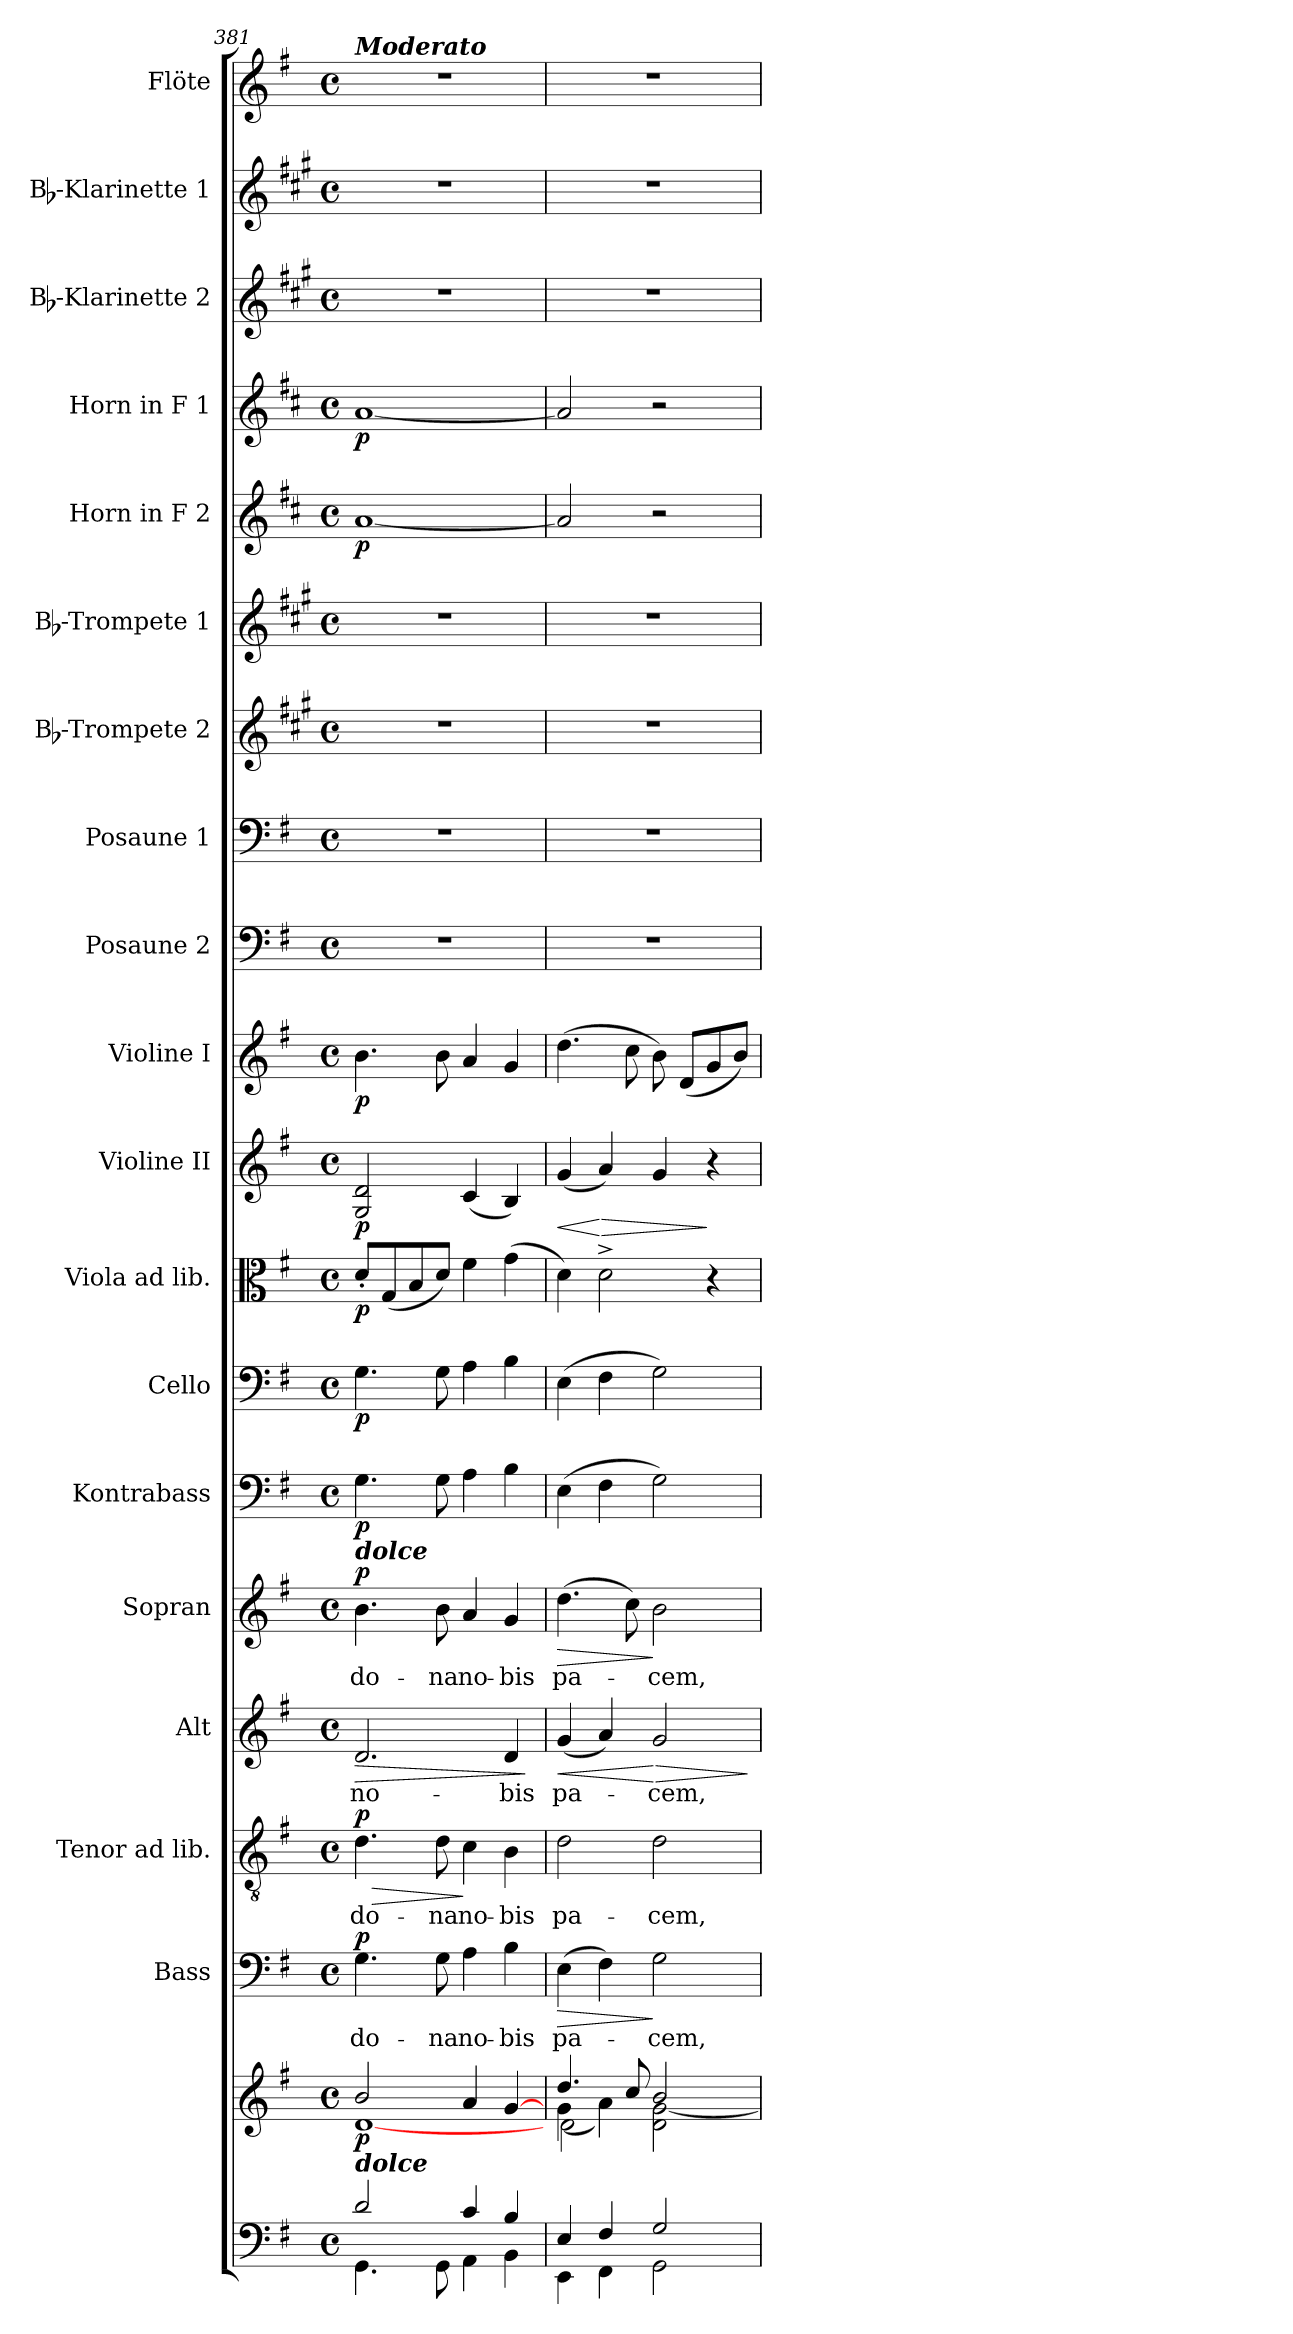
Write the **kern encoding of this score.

**kern	**kern	**dynam	**kern	**text	**dynam	**kern	**text	**dynam	**kern	**text	**dynam	**kern	**text	**dynam	**kern	**dynam	**kern	**dynam	**kern	**dynam	**kern	**dynam	**kern	**dynam	**kern	**kern	**kern	**kern	**kern	**dynam	**kern	**dynam	**kern	**kern	**kern
*part19	*part19	*part19	*part18	*part18	*part18	*part17	*part17	*part17	*part16	*part16	*part16	*part15	*part15	*part15	*part14	*part14	*part13	*part13	*part12	*part12	*part11	*part11	*part10	*part10	*part9	*part8	*part7	*part6	*part5	*part5	*part4	*part4	*part3	*part2	*part1
*staff20	*staff19	*staff19/20	*staff18	*staff18	*staff18	*staff17	*staff17	*staff17	*staff16	*staff16	*staff16	*staff15	*staff15	*staff15	*staff14	*staff14	*staff13	*staff13	*staff12	*staff12	*staff11	*staff11	*staff10	*staff10	*staff9	*staff8	*staff7	*staff6	*staff5	*staff5	*staff4	*staff4	*staff3	*staff2	*staff1
*	*	*	*I"Bass	*	*	*I"Tenor ad lib.	*	*	*I"Alt	*	*	*I"Sopran	*	*	*I"Kontrabass	*	*I"Cello	*	*I"Viola ad lib.	*	*I"Violine II	*	*I"Violine I	*	*I"Posaune 2	*I"Posaune 1	*I"Bb-Trompete 2	*I"Bb-Trompete 1	*I"Horn in F 2	*	*I"Horn in F 1	*	*I"Bb-Klarinette 2	*I"Bb-Klarinette 1	*I"Flöte
*	*	*	*I'B.	*	*	*I'T.	*	*	*I'A.	*	*	*I'S.	*	*	*I'Kb.	*	*	*	*I'Vla.	*	*I'Vl. II	*	*I'Vl. I	*	*I'Pos. 2	*I'Pos. 1	*I'Bb Trp. 2	*I'Bb Trp. 1	*	*	*	*	*I'Bb Kl. 2	*I'Bb Kl. 1	*I'Fl.
!!LO:PB:g=z
*clefF4	*clefG2	*	*clefF4	*	*	*clefGv2	*	*	*clefG2	*	*	*clefG2	*	*	*clefF4	*	*clefF4	*	*clefC3	*	*clefG2	*	*clefG2	*	*clefF4	*clefF4	*clefG2	*clefG2	*clefG2	*	*clefG2	*	*clefG2	*clefG2	*clefG2
*	*	*	*	*	*	*	*	*	*	*	*	*	*	*	*ITrd7c12	*	*	*	*	*	*	*	*	*	*	*	*ITrd1c2	*ITrd1c2	*ITrd4c7	*	*ITrd4c7	*	*ITrd1c2	*ITrd1c2	*
*k[f#]	*k[f#]	*	*k[f#]	*	*	*k[f#]	*	*	*k[f#]	*	*	*k[f#]	*	*	*k[f#]	*	*k[f#]	*	*k[f#]	*	*k[f#]	*	*k[f#]	*	*k[f#]	*k[f#]	*k[f#]	*k[f#]	*k[f#]	*	*k[f#]	*	*k[f#]	*k[f#]	*k[f#]
*G:	*G:	*	*G:	*	*	*G:	*	*	*G:	*	*	*G:	*	*	*G:	*	*G:	*	*G:	*	*G:	*	*G:	*	*G:	*G:	*G:	*G:	*G:	*	*G:	*	*G:	*G:	*G:
*M4/4	*M4/4	*	*M4/4	*	*	*M4/4	*	*	*M4/4	*	*	*M4/4	*	*	*M4/4	*	*M4/4	*	*M4/4	*	*M4/4	*	*M4/4	*	*M4/4	*M4/4	*M4/4	*M4/4	*M4/4	*	*M4/4	*	*M4/4	*M4/4	*M4/4
*met(c)	*met(c)	*	*met(c)	*	*	*met(c)	*	*	*met(c)	*	*	*met(c)	*	*	*met(c)	*	*met(c)	*	*met(c)	*	*met(c)	*	*met(c)	*	*met(c)	*met(c)	*met(c)	*met(c)	*met(c)	*	*met(c)	*	*met(c)	*met(c)	*met(c)
=381	=381	=381	=381	=381	=381	=381	=381	=381	=381	=381	=381	=381	=381	=381	=381	=381	=381	=381	=381	=381	=381	=381	=381	=381	=381	=381	=381	=381	=381	=381	=381	=381	=381	=381	=381
*^	*^	*	*	*	*	*	*	*	*	*	*	*	*	*	*	*	*	*	*	*	*	*	*	*	*	*	*	*	*	*	*	*	*	*	*
!	!	!	!	!	!	!	!	!	!	!	!	!	!	!	!	!	!	!	!	!	!	!	!	!	!	!	!	!	!	!	!	!	!	!	!	!	!LO:TX:a:Bi:t=Moderato
!	!	!	!	!	!	!	!	!	!	!	!	!	!	!LO:TX:a:Bi:t=dolce	!	!	!	!	!	!	!	!	!	!	!	!	!	!	!	!	!	!	!	!	!	!	!
!	!	!LO:TX:b:Bi:t=dolce	!	!	!	!	!	!	!	!	!	!	!	!	!	!	!	!	!	!	!	!	!	!	!	!	!	!	!	!	!	!	!	!	!	!	!
!	!	!	!	!LO:DY:b	!	!LO:LY:b	!LO:DY:a	!	!LO:LY:b	!LO:HP:b	!	!LO:LY:b	!LO:HP:b	!	!LO:LY:b	!	!	!	!	!	!	!	!	!	!	!	!	!	!	!	!	!	!	!	!	!	!
!	!	!	!	!	!	!	!	!	!	!LO:DY:n=1:a	!	!	!	!	!	!LO:DY:b	!	!LO:DY:b	!	!LO:DY:b	!	!LO:DY:b	!	!LO:DY:b	!	!LO:DY:b	!	!	!	!	!	!LO:DY:b	!	!LO:DY:b	!	!	!
2d/	4.GG\	2b/	[<1d	p	4.G\	do-	p	4.d\	do-	> p	2.d/	no-	>	4.b\	do-	p	4.GG\	p	4.G\	p	8d'</L	p	2G/ 2d/	p	4.b\	p	1r	1r	1r	1r	[1d	p	[1d	p	1r	1r	1r
.	.	.	.	.	.	.	.	.	.	.	.	.	.	.	.	.	.	.	.	.	(<8G/	.	.	.	.	.	.	.	.	.	.	.	.	.	.	.	.
.	.	.	.	.	.	.	.	.	.	.	.	.	.	.	.	.	.	.	.	.	8B/	.	.	.	.	.	.	.	.	.	.	.	.	.	.	.	.
!	!	!	!	!	!	!LO:LY:b	!	!	!LO:LY:b	!	!	!	!	!	!LO:LY:b	!	!	!	!	!	!	!	!	!	!	!	!	!	!	!	!	!	!	!	!	!	!
.	8GG\	.	.	.	8G\	-na	.	8d\	-na	.	.	.	.	8b\	-na	.	8GG\	.	8G\	.	8d/J)	.	.	.	8b\	.	.	.	.	.	.	.	.	.	.	.	.
!	!	!	!	!	!	!LO:LY:b	!	!	!LO:LY:b	!	!	!	!	!	!LO:LY:b	!	!	!	!	!	!	!	!	!	!	!	!	!	!	!	!	!	!	!	!	!	!
4c/	4AA\	4a/	.	.	4A\	no-	.	4c\	no-	]	.	.	.	4a/	no-	.	4AA\	.	4A\	.	4f#\	.	(<4c/	.	4a/	.	.	.	.	.	.	.	.	.	.	.	.
!	!	!	!	!	!	!LO:LY:b	!	!	!LO:LY:b	!	!	!LO:LY:b	!	!	!LO:LY:b	!	!	!	!	!	!	!	!	!	!	!	!	!	!	!	!	!	!	!	!	!	!
4B/	4BB\	[>4g/	.	.	4B\	-bis	.	4B\	-bis	.	4d/	-bis	.	4g/	-bis	.	4BB\	.	4B\	.	(>4g\	.	4B/)	.	4g/	.	.	.	.	.	.	.	.	.	.	.	.
*v	*v	*	*	*	*	*	*	*	*	*	*	*	*	*	*	*	*	*	*	*	*	*	*	*	*	*	*	*	*	*	*	*	*	*	*	*	*
*	*v	*v	*	*	*	*	*	*	*	*	*	*	*	*	*	*	*	*	*	*	*	*	*	*	*	*	*	*	*	*	*	*	*	*	*	*
.	.	.	.	.	.	.	.	.	.	.	]	.	.	.	.	.	.	.	.	.	.	.	.	.	.	.	.	.	.	.	.	.	.	.	.
=382	=382	=382	=382	=382	=382	=382	=382	=382	=382	=382	=382	=382	=382	=382	=382	=382	=382	=382	=382	=382	=382	=382	=382	=382	=382	=382	=382	=382	=382	=382	=382	=382	=382	=382	=382
*^	*^	*	*	*	*	*	*	*	*	*	*	*	*	*	*	*	*	*	*	*	*	*	*	*	*	*	*	*	*	*	*	*	*	*	*
*	*	*	*^	*	*	*	*	*	*	*	*	*	*	*	*	*	*	*	*	*	*	*	*	*	*	*	*	*	*	*	*	*	*	*	*	*	*
!	!	!	!	!	!	!	!LO:LY:b	!LO:HP:b	!	!LO:LY:b	!	!	!LO:LY:b	!LO:HP:b	!	!LO:LY:b	!LO:HP:b	!	!	!	!	!	!	!	!LO:HP:b	!	!	!	!	!	!	!	!	!	!	!	!	!
4E/	4EE\	4.dd/	(>4g\	2d\	.	(>4E\	pa-	>	2d\	pa-	.	(<4g/	pa-	<	(>4.dd\	pa-	>	(>4EE\	.	(>4E\	.	4d\)	.	(<4g/	<	(>4.dd\	.	1r	1r	1r	1r	2d/]	.	2d/]	.	1r	1r	1r
!	!	!	!	!	!	!	!	!	!	!	!	!	!	!	!	!	!	!	!	!	!	!	!	!	!LO:HP:n=1:b	!	!	!	!	!	!	!	!	!	!	!	!	!
4F#/	4FF#\	.	4a\)	.	.	4F#\)	.	.	.	.	.	4a/)	.	.	.	.	.	4FF#\	.	4F#\	.	2d^>\	.	4a/)	[ >	.	.	.	.	.	.	.	.	.	.	.	.	.
.	.	8cc/	.	.	.	.	.	.	.	.	.	.	.	.	8cc\)	.	.	.	.	.	.	.	.	.	.	8cc\	.	.	.	.	.	.	.	.	.	.	.	.
!	!	!	!	!	!	!	!LO:LY:b	!	!	!LO:LY:b	!	!	!LO:LY:b	!LO:HP:n=1:b	!	!LO:LY:b	!	!	!	!	!	!	!	!	!	!	!	!	!	!	!	!	!	!	!	!	!	!
2G/	2GG\	2b/	2d\ [<2g\	2ryy	.	2G\	-cem,	]	2d\	-cem,	.	2g/	-cem,	[ >	2b\	-cem,	]	2GG\)	.	2G\)	.	.	.	4g/	.	8b\)	.	.	.	.	.	2r	.	2r	.	.	.	.
.	.	.	.	.	.	.	.	.	.	.	.	.	.	.	.	.	.	.	.	.	.	.	.	.	.	(<8d/L	.	.	.	.	.	.	.	.	.	.	.	.
.	.	.	.	.	.	.	.	.	.	.	.	.	.	.	.	.	.	.	.	.	.	4r	.	4r	]	8g/	.	.	.	.	.	.	.	.	.	.	.	.
.	.	.	.	.	.	.	.	.	.	.	.	.	.	.	.	.	.	.	.	.	.	.	.	.	.	8b/J)	.	.	.	.	.	.	.	.	.	.	.	.
*v	*v	*	*	*	*	*	*	*	*	*	*	*	*	*	*	*	*	*	*	*	*	*	*	*	*	*	*	*	*	*	*	*	*	*	*	*	*	*
*	*v	*v	*v	*	*	*	*	*	*	*	*	*	*	*	*	*	*	*	*	*	*	*	*	*	*	*	*	*	*	*	*	*	*	*	*	*	*
.	.	.	.	.	.	.	.	.	.	.	]	.	.	.	.	.	.	.	.	.	.	.	.	.	.	.	.	.	.	.	.	.	.	.	.
=	=	=	=	=	=	=	=	=	=	=	=	=	=	=	=	=	=	=	=	=	=	=	=	=	=	=	=	=	=	=	=	=	=	=	=
*-	*-	*-	*-	*-	*-	*-	*-	*-	*-	*-	*-	*-	*-	*-	*-	*-	*-	*-	*-	*-	*-	*-	*-	*-	*-	*-	*-	*-	*-	*-	*-	*-	*-	*-	*-
